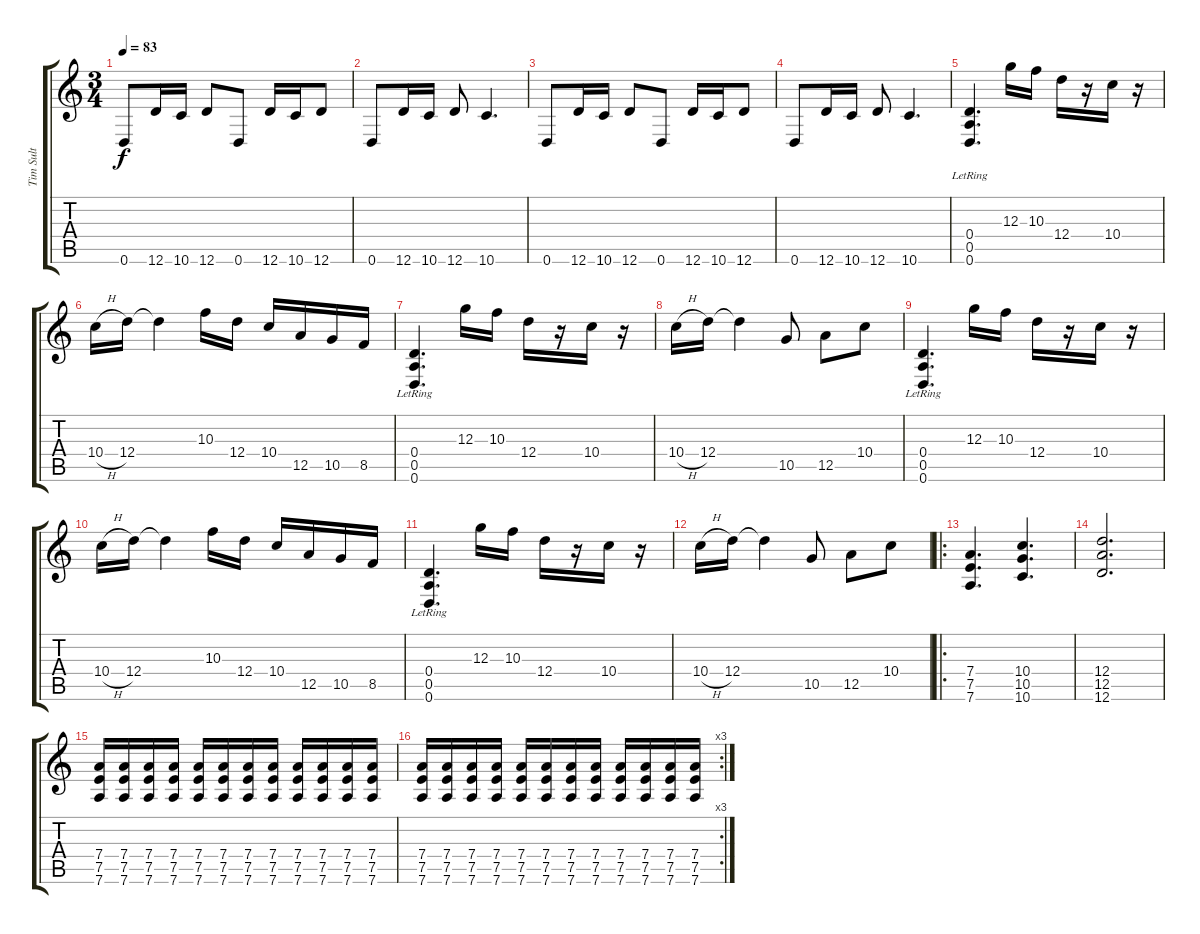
\track ("Tim Sult" "Tim Sult") {instrument distortionguitar}
\staff {score tabs}
\tuning (E4 B3 G3 D3 A2 D2) {hide}
\ts (3 4)
\tempo 83
\clef g2
\ks c
0.6.8{dy f} 12.6.16 10.6.16 12.6.8 0.6.8 12.6.16 10.6.16 12.6.8 |
0.6.8 12.6.16 10.6.16 12.6.8 10.6.4{d} |
0.6.8 12.6.16 10.6.16 12.6.8 0.6.8 12.6.16 10.6.16 12.6.8 |
0.6.8 12.6.16 10.6.16 12.6.8 10.6.4{d} |
(0.4{lr} 0.5{lr} 0.6{lr}).4{d} 12.3.16 10.3.16 12.4.16 r.16 10.4.16 r.16 |
10.4{h}.16 12.4.16 12.4{t}.4 10.3.16 12.4.16 10.4.16 12.5.16 10.5.16 8.5.16 |
(0.4{lr} 0.5{lr} 0.6{lr}).4{d} 12.3.16 10.3.16 12.4.16 r.16 10.4.16 r.16 |
10.4{h}.16 12.4.16 12.4{t}.4 10.5.8 12.5.8 10.4.8 |
(0.4{lr} 0.5{lr} 0.6{lr}).4{d} 12.3.16 10.3.16 12.4.16 r.16 10.4.16 r.16 |
10.4{h}.16 12.4.16 12.4{t}.4 10.3.16 12.4.16 10.4.16 12.5.16 10.5.16 8.5.16 |
(0.4{lr} 0.5{lr} 0.6{lr}).4{d} 12.3.16 10.3.16 12.4.16 r.16 10.4.16 r.16 |
10.4{h}.16 12.4.16 12.4{t}.4 10.5.8 12.5.8 10.4.8 |
\ro
(7.4 7.5 7.6).4{d} (10.4 10.5 10.6).4{d} |
(12.4 12.5 12.6).2{d} |
(7.4 7.5 7.6).16 (7.4 7.5 7.6).16 (7.4 7.5 7.6).16 (7.4 7.5 7.6).16 (7.4 7.5 7.6).16 (7.4 7.5 7.6).16 (7.4 7.5 7.6).16 (7.4 7.5 7.6).16 (7.4 7.5 7.6).16 (7.4 7.5 7.6).16 (7.4 7.5 7.6).16 (7.4 7.5 7.6).16 |
\rc 3
(7.4 7.5 7.6).16 (7.4 7.5 7.6).16 (7.4 7.5 7.6).16 (7.4 7.5 7.6).16 (7.4 7.5 7.6).16 (7.4 7.5 7.6).16 (7.4 7.5 7.6).16 (7.4 7.5 7.6).16 (7.4 7.5 7.6).16 (7.4 7.5 7.6).16 (7.4 7.5 7.6).16 (7.4 7.5 7.6).16
